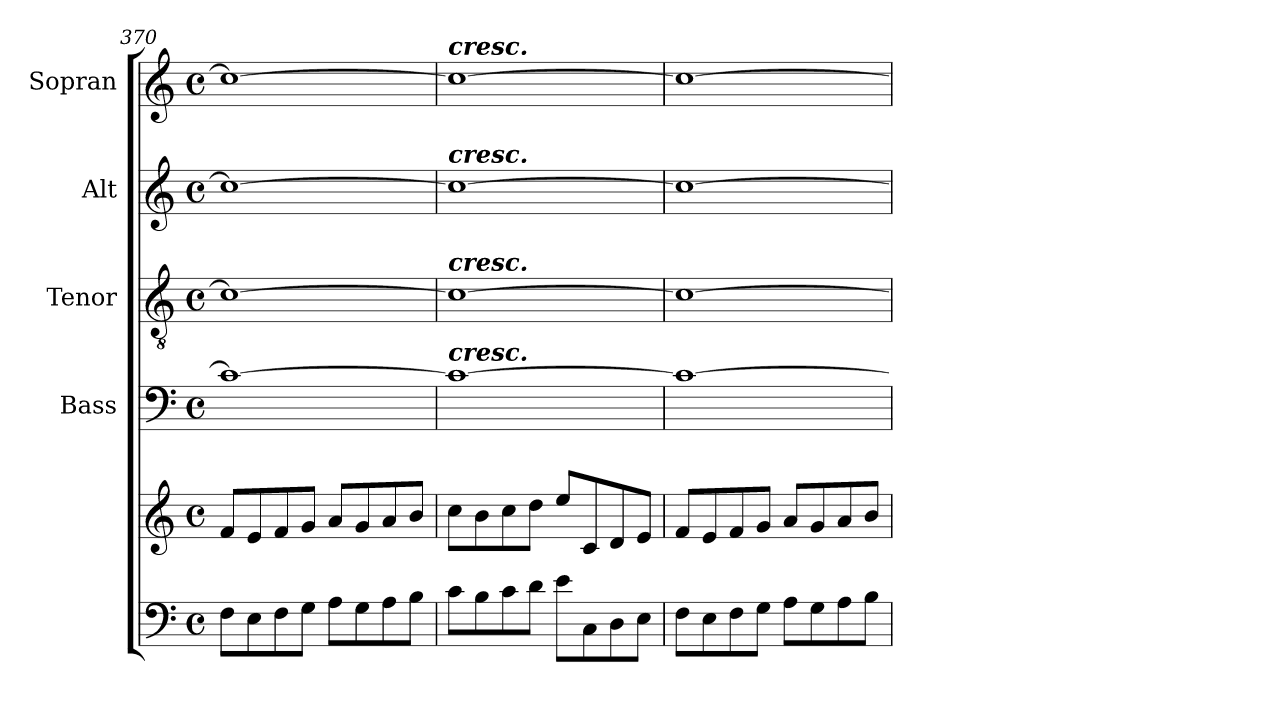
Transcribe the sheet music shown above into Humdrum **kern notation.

**kern	**kern	**kern	**kern	**kern	**kern
*part5	*part5	*part4	*part3	*part2	*part1
*staff6	*staff5	*staff4	*staff3	*staff2	*staff1
*	*	*I"Bass	*I"Tenor	*I"Alt	*I"Sopran
*	*	*I'B.	*I'T.	*I'A.	*I'S.
!!LO:PB:g=z
*clefF4	*clefG2	*clefF4	*clefGv2	*clefG2	*clefG2
*k[]	*k[]	*k[]	*k[]	*k[]	*k[]
*C:	*C:	*C:	*C:	*C:	*C:
*M4/4	*M4/4	*M4/4	*M4/4	*M4/4	*M4/4
*met(c)	*met(c)	*met(c)	*met(c)	*met(c)	*met(c)
=370	=370	=370	=370	=370	=370
8F\L	8f/L	1c_	1c_	1cc_	1cc_
8E\	8e/	.	.	.	.
8F\	8f/	.	.	.	.
8G\J	8g/J	.	.	.	.
8A\L	8a/L	.	.	.	.
8G\	8g/	.	.	.	.
8A\	8a/	.	.	.	.
8B\J	8b/J	.	.	.	.
=371	=371	=371	=371	=371	=371
!	!	!	!	!	!LO:TX:a:Bi:t=cresc.
!	!	!	!	!LO:TX:a:Bi:t=cresc.	!
!	!	!	!LO:TX:a:Bi:t=cresc.	!	!
!	!	!LO:TX:a:Bi:t=cresc.	!	!	!
8c\L	8cc\L	1c_	1c_	1cc_	1cc_
8B\	8b\	.	.	.	.
8c\	8cc\	.	.	.	.
8d\J	8dd\J	.	.	.	.
8e\L	8ee/L	.	.	.	.
8C\	8c/	.	.	.	.
8D\	8d/	.	.	.	.
8E\J	8e/J	.	.	.	.
=372	=372	=372	=372	=372	=372
8F\L	8f/L	1c_	1c_	1cc_	1cc_
8E\	8e/	.	.	.	.
8F\	8f/	.	.	.	.
8G\J	8g/J	.	.	.	.
8A\L	8a/L	.	.	.	.
8G\	8g/	.	.	.	.
8A\	8a/	.	.	.	.
8B\J	8b/J	.	.	.	.
=	=	=	=	=	=
*-	*-	*-	*-	*-	*-
